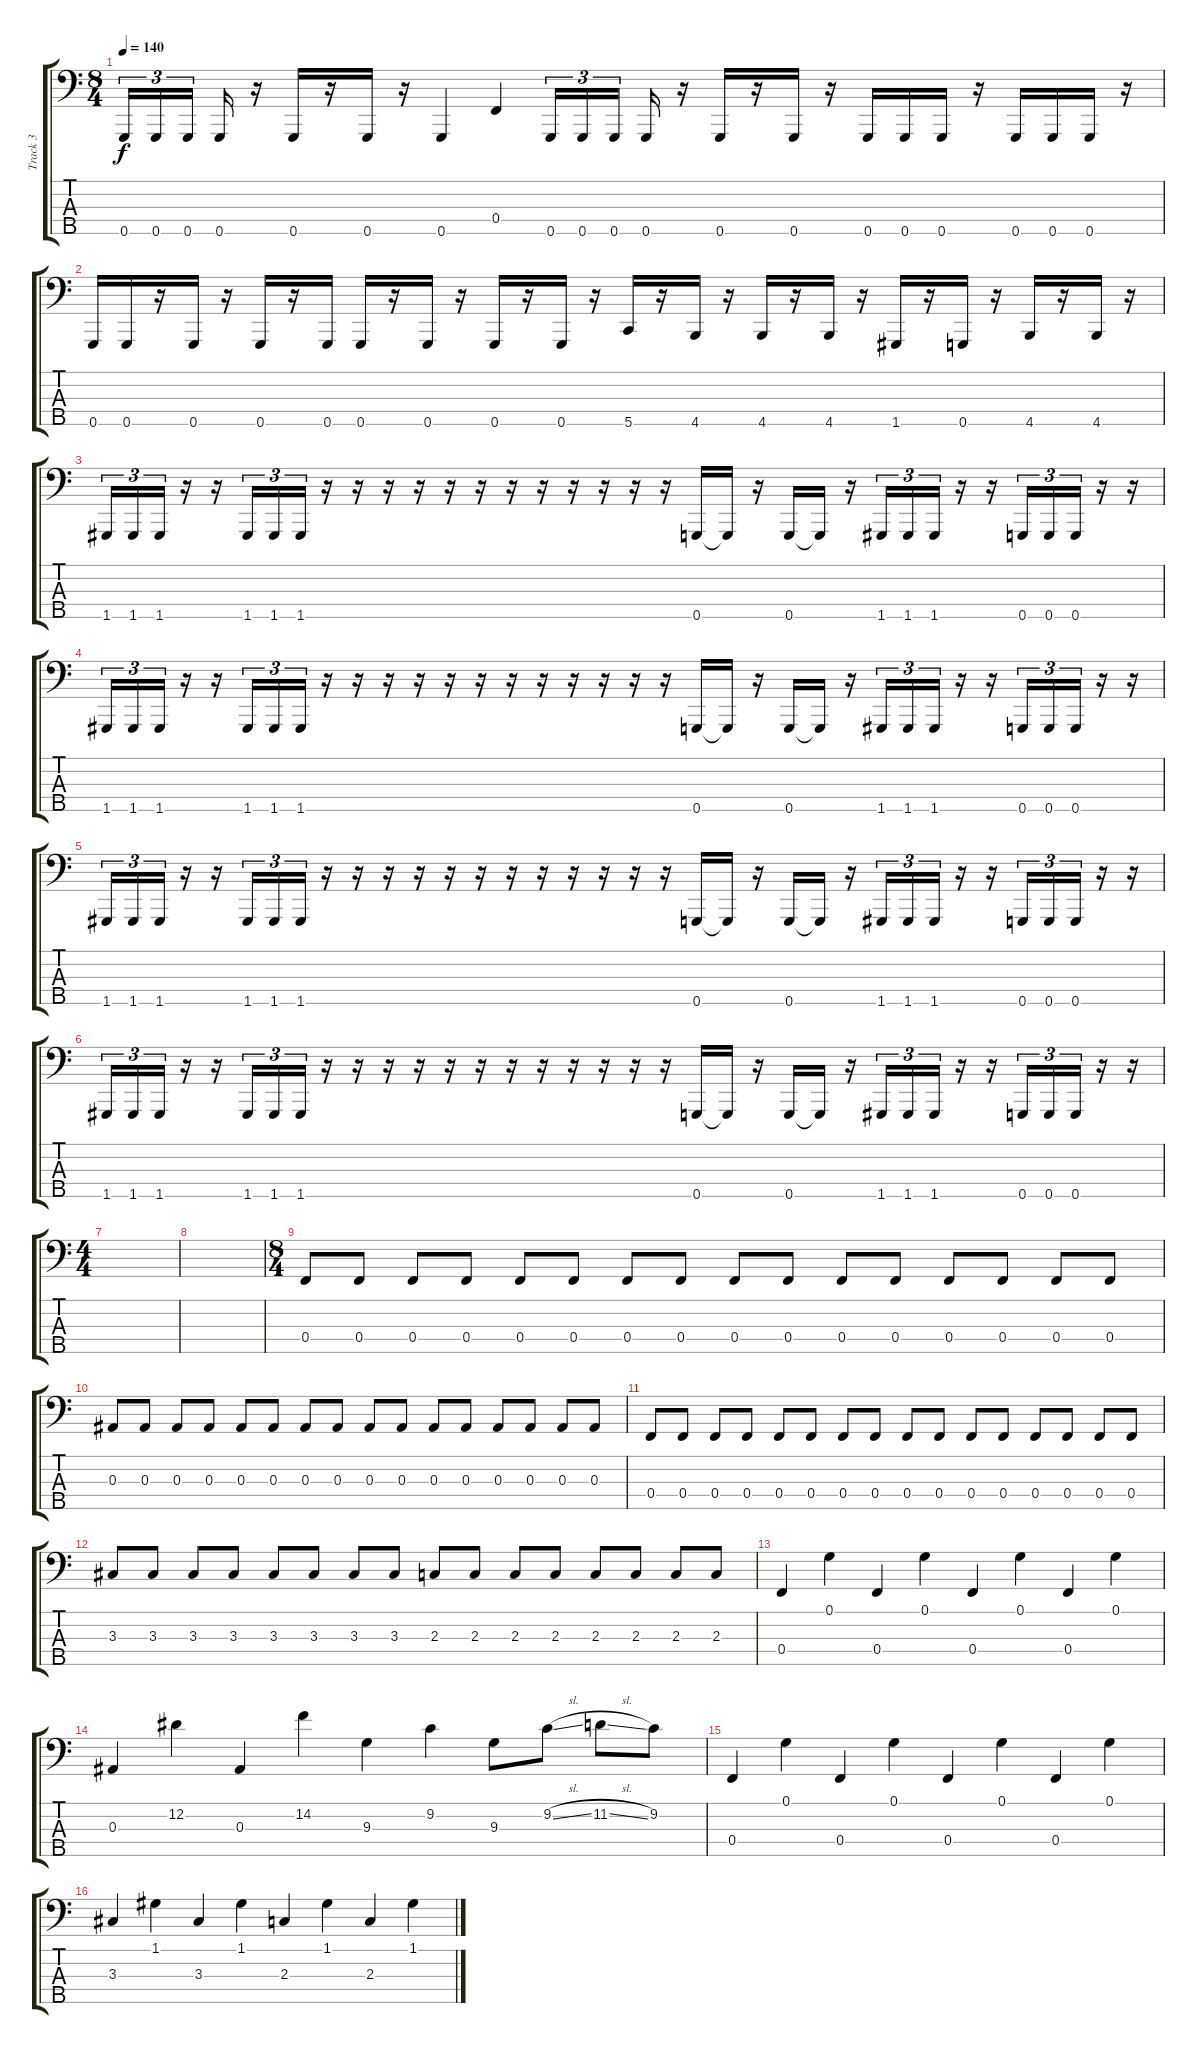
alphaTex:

\track ("Track 3" "Track 3") {solo instrument electricbasspick}
\staff {score tabs}
\tuning (G2 Eb2 Bb1 F1 G0) {hide}
\ts (8 4)
\tempo 140
\clef f4
\ks c
0.5.16{tu (3 2) dy f} 0.5.16{tu (3 2)} 0.5.16{tu (3 2) beam splitsecondary} 0.5.16 r.16 0.5.16 r.16 0.5.16 r.16 0.5.4 0.4.4 0.5.16{tu (3 2)} 0.5.16{tu (3 2)} 0.5.16{tu (3 2) beam splitsecondary} 0.5.16 r.16 0.5.16 r.16 0.5.16 r.16 0.5.16 0.5.16 0.5.16 r.16 0.5.16 0.5.16 0.5.16 r.16 |
0.5.16 0.5.16 r.16 0.5.16 r.16 0.5.16 r.16 0.5.16 0.5.16 r.16 0.5.16 r.16 0.5.16 r.16 0.5.16 r.16 5.5.16 r.16 4.5.16 r.16 4.5.16 r.16 4.5.16 r.16 1.5.16 r.16 0.5.16 r.16 4.5.16 r.16 4.5.16 r.16 |
1.5.16{tu (3 2)} 1.5.16{tu (3 2)} 1.5.16{tu (3 2)} r.16 r.16 1.5.16{tu (3 2)} 1.5.16{tu (3 2)} 1.5.16{tu (3 2)} r.16 r.16 r.16 r.16 r.16 r.16 r.16 r.16 r.16 r.16 r.16 r.16 0.5.16 0.5{t}.16 r.16 0.5.16 0.5{t}.16 r.16 1.5.16{tu (3 2)} 1.5.16{tu (3 2)} 1.5.16{tu (3 2)} r.16 r.16 0.5.16{tu (3 2)} 0.5.16{tu (3 2)} 0.5.16{tu (3 2)} r.16 r.16 |
1.5.16{tu (3 2)} 1.5.16{tu (3 2)} 1.5.16{tu (3 2)} r.16 r.16 1.5.16{tu (3 2)} 1.5.16{tu (3 2)} 1.5.16{tu (3 2)} r.16 r.16 r.16 r.16 r.16 r.16 r.16 r.16 r.16 r.16 r.16 r.16 0.5.16 0.5{t}.16 r.16 0.5.16 0.5{t}.16 r.16 1.5.16{tu (3 2)} 1.5.16{tu (3 2)} 1.5.16{tu (3 2)} r.16 r.16 0.5.16{tu (3 2)} 0.5.16{tu (3 2)} 0.5.16{tu (3 2)} r.16 r.16 |
1.5.16{tu (3 2)} 1.5.16{tu (3 2)} 1.5.16{tu (3 2)} r.16 r.16 1.5.16{tu (3 2)} 1.5.16{tu (3 2)} 1.5.16{tu (3 2)} r.16 r.16 r.16 r.16 r.16 r.16 r.16 r.16 r.16 r.16 r.16 r.16 0.5.16 0.5{t}.16 r.16 0.5.16 0.5{t}.16 r.16 1.5.16{tu (3 2)} 1.5.16{tu (3 2)} 1.5.16{tu (3 2)} r.16 r.16 0.5.16{tu (3 2)} 0.5.16{tu (3 2)} 0.5.16{tu (3 2)} r.16 r.16 |
1.5.16{tu (3 2)} 1.5.16{tu (3 2)} 1.5.16{tu (3 2)} r.16 r.16 1.5.16{tu (3 2)} 1.5.16{tu (3 2)} 1.5.16{tu (3 2)} r.16 r.16 r.16 r.16 r.16 r.16 r.16 r.16 r.16 r.16 r.16 r.16 0.5.16 0.5{t}.16 r.16 0.5.16 0.5{t}.16 r.16 1.5.16{tu (3 2)} 1.5.16{tu (3 2)} 1.5.16{tu (3 2)} r.16 r.16 0.5.16{tu (3 2)} 0.5.16{tu (3 2)} 0.5.16{tu (3 2)} r.16 r.16 |
\ts (4 4)
|
|
\ts (8 4)
0.4.8 0.4.8 0.4.8 0.4.8 0.4.8 0.4.8 0.4.8 0.4.8 0.4.8 0.4.8 0.4.8 0.4.8 0.4.8 0.4.8 0.4.8 0.4.8 |
0.3.8 0.3.8 0.3.8 0.3.8 0.3.8 0.3.8 0.3.8 0.3.8 0.3.8 0.3.8 0.3.8 0.3.8 0.3.8 0.3.8 0.3.8 0.3.8 |
0.4.8 0.4.8 0.4.8 0.4.8 0.4.8 0.4.8 0.4.8 0.4.8 0.4.8 0.4.8 0.4.8 0.4.8 0.4.8 0.4.8 0.4.8 0.4.8 |
3.3.8 3.3.8 3.3.8 3.3.8 3.3.8 3.3.8 3.3.8 3.3.8 2.3.8 2.3.8 2.3.8 2.3.8 2.3.8 2.3.8 2.3.8 2.3.8 |
0.4.4 0.1.4 0.4.4 0.1.4 0.4.4 0.1.4 0.4.4 0.1.4 |
0.3.4 12.2.4 0.3.4 14.2.4 9.3.4 9.2.4 9.3.8 9.2{sl}.8 11.2{sl}.8 9.2.8 |
0.4.4 0.1.4 0.4.4 0.1.4 0.4.4 0.1.4 0.4.4 0.1.4 |
3.3.4 1.1.4 3.3.4 1.1.4 2.3.4 1.1.4 2.3.4 1.1.4
